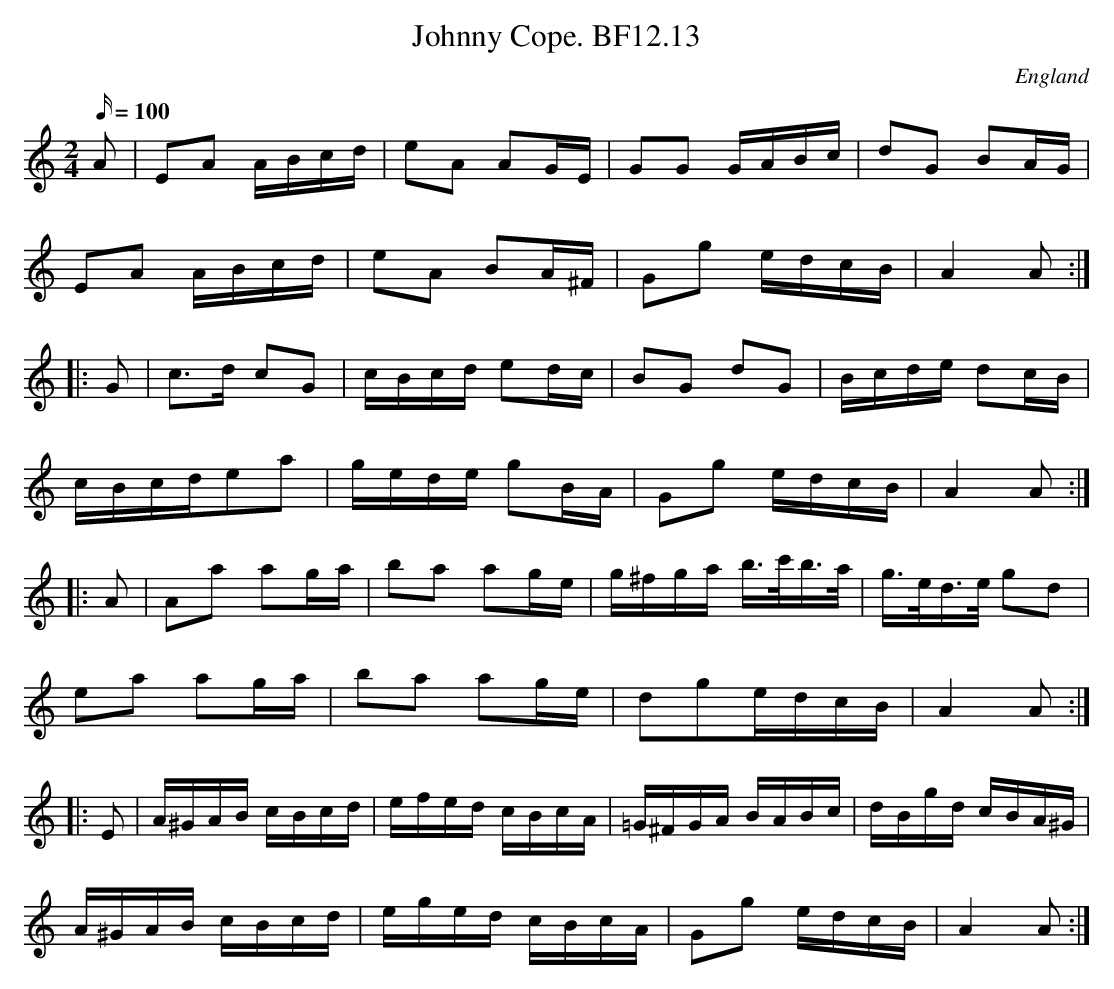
X:1
T:Johnny Cope. BF12.13
M:2/4
L:1/16
Q:100
O:England
K:C
A2|E2A2 ABcd|e2A2 A2GE|G2G2 GABc|d2G2 B2AG|!
E2A2 ABcd|e2A2 B2A^F|G2g2 edcB|A4A2:|!
|:G2|c3d c2G2|cBcd e2dc|B2G2 d2G2|Bcde d2cB|!
cBcde2a2|gede g2BA|G2g2 edcB|A4A2:|!
|:A2|A2a2 a2ga|b2a2 a2ge|g^fga b>c'b>a|g>ed>e g2d2|!
e2a2 a2ga|b2a2 a2ge|d2g2edcB|A4A2:|!
|:E2|A^GAB cBcd|efed cBcA|=G^FGA BABc|dBgd cBA^G|!
A^GAB cBcd|eged cBcA|G2g2 edcB|A4A2:|]
